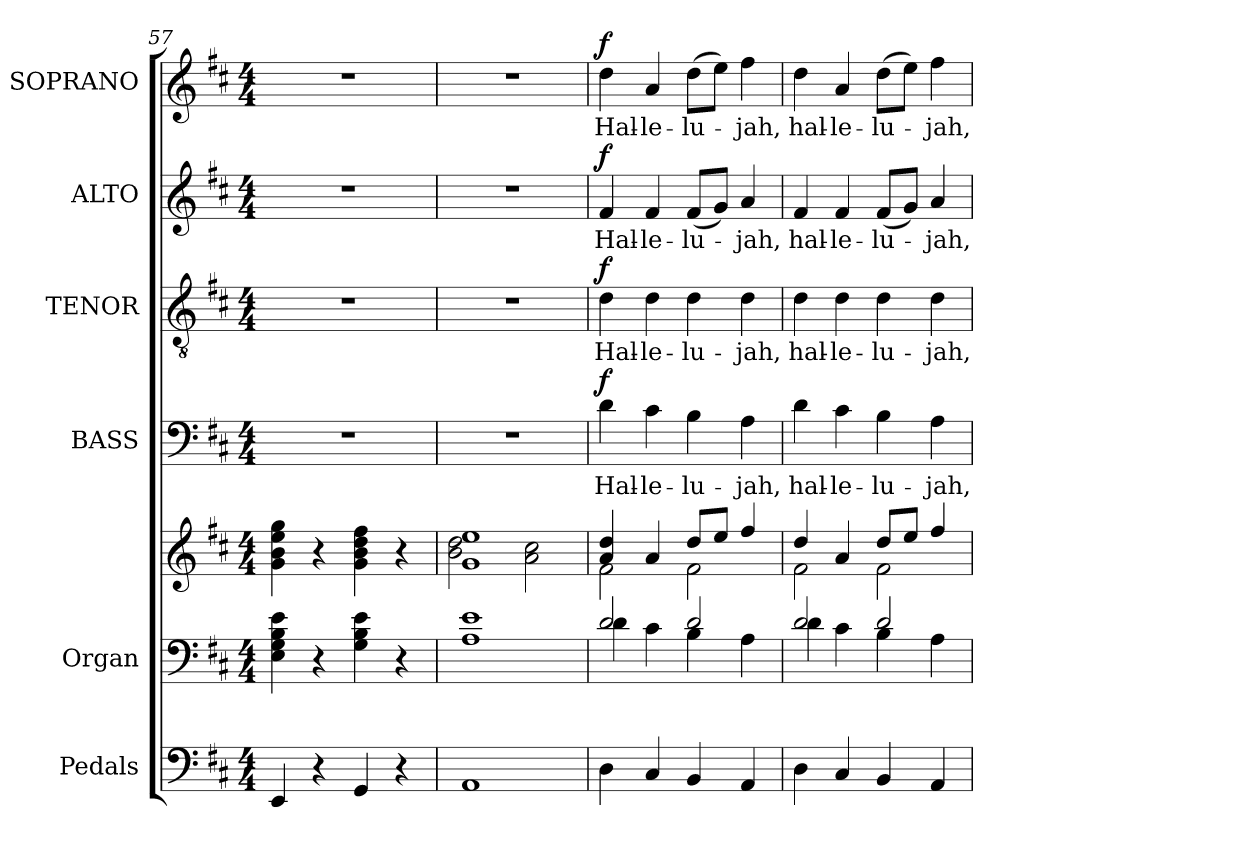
**kern	**kern	**kern	**kern	**text	**dynam	**kern	**text	**dynam	**kern	**text	**dynam	**kern	**text	**dynam
*part6	*part5	*part5	*part4	*part4	*part4	*part3	*part3	*part3	*part2	*part2	*part2	*part1	*part1	*part1
*staff7	*staff6	*staff5	*staff4	*staff4	*staff4	*staff3	*staff3	*staff3	*staff2	*staff2	*staff2	*staff1	*staff1	*staff1
*I"Pedals	*I"Organ	*	*I"BASS	*	*	*I"TENOR	*	*	*I"ALTO	*	*	*I"SOPRANO	*	*
*I'Ped.	*I'Org.	*	*I'B.	*	*	*I'T.	*	*	*I'A.	*	*	*I'S.	*	*
*clefF4	*clefF4	*clefG2	*clefF4	*	*	*clefGv2	*	*	*clefG2	*	*	*clefG2	*	*
*	*	*	*	*	*	*ITrd7c12	*	*	*	*	*	*	*	*
*k[f#c#]	*k[f#c#]	*k[f#c#]	*k[f#c#]	*	*	*k[f#c#]	*	*	*k[f#c#]	*	*	*k[f#c#]	*	*
*D:	*D:	*D:	*D:	*	*	*D:	*	*	*D:	*	*	*D:	*	*
*M4/4	*M4/4	*M4/4	*M4/4	*	*	*M4/4	*	*	*M4/4	*	*	*M4/4	*	*
=57	=57	=57	=57	=57	=57	=57	=57	=57	=57	=57	=57	=57	=57	=57
4EEi/	4Ei\ 4Gi 4Bi 4ei	4gi\ 4bi 4eei 4ggi	1r	.	.	1r	.	.	1r	.	.	1r	.	.
4r	4r	4r	.	.	.	.	.	.	.	.	.	.	.	.
4GGi/	4Gi\ 4Bi 4ei	4gi\ 4bi 4ddi 4ff#i	.	.	.	.	.	.	.	.	.	.	.	.
4r	4r	4r	.	.	.	.	.	.	.	.	.	.	.	.
=58	=58	=58	=58	=58	=58	=58	=58	=58	=58	=58	=58	=58	=58	=58
*	*	*^	*	*	*	*	*	*	*	*	*	*	*	*
1AAi	1Ai 1ei	1gi 1eei	2bi\ 2ddi	1r	.	.	1r	.	.	1r	.	.	1r	.	.
.	.	.	2ai\ 2cc#i	.	.	.	.	.	.	.	.	.	.	.	.
=59	=59	=59	=59	=59	=59	=59	=59	=59	=59	=59	=59	=59	=59	=59	=59
*	*^	*	*	*	*	*	*	*	*	*	*	*	*	*	*
!	!	!	!	!	!	!LO:LY:b:color=#000000	!	!	!	!	!	!	!	!	!	!
!	!	!	!	!	!	!	!	!	!LO:LY:b:color=#000000	!	!	!	!	!	!	!
!	!	!	!	!	!	!	!	!	!	!	!	!LO:LY:b:color=#000000	!	!	!	!
!	!	!	!	!	!	!	!	!	!	!	!	!	!	!	!LO:LY:b:color=#000000	!
4Di\	2di/	4di\	4ai/ 4ddi	2f#i\	4di\	Hal-	f	4Di\	Hal-	f	4f#i/	Hal-	f	4ddi\	Hal-	f
!	!	!	!	!	!	!LO:LY:b:color=#000000	!	!	!	!	!	!	!	!	!	!
!	!	!	!	!	!	!	!	!	!LO:LY:b:color=#000000	!	!	!	!	!	!	!
!	!	!	!	!	!	!	!	!	!	!	!	!LO:LY:b:color=#000000	!	!	!	!
!	!	!	!	!	!	!	!	!	!	!	!	!	!	!	!LO:LY:b:color=#000000	!
4C#i/	.	4c#i\	4ai/	.	4c#i\	-le-	.	4Di\	-le-	.	4f#i/	-le-	.	4ai/	-le-	.
!	!	!	!	!	!	!LO:LY:b:color=#000000	!	!	!	!	!	!	!	!	!	!
!	!	!	!	!	!	!	!	!	!LO:LY:b:color=#000000	!	!	!	!	!	!	!
!	!	!	!	!	!	!	!	!	!	!	!	!LO:LY:b:color=#000000	!	!	!	!
!	!	!	!	!	!	!	!	!	!	!	!	!	!	!	!LO:LY:b:color=#000000	!
4BBi/	2di/	4Bi\	8ddi/L	2f#i\	4Bi\	-lu-	.	4Di\	-lu-	.	(8f#i/L	-lu-	.	(8ddi\L	-lu-	.
.	.	.	8eei/J	.	.	.	.	.	.	.	8gi/J)	.	.	8eei\J)	.	.
!	!	!	!	!	!	!LO:LY:b:color=#000000	!	!	!	!	!	!	!	!	!	!
!	!	!	!	!	!	!	!	!	!LO:LY:b:color=#000000	!	!	!	!	!	!	!
!	!	!	!	!	!	!	!	!	!	!	!	!LO:LY:b:color=#000000	!	!	!	!
!	!	!	!	!	!	!	!	!	!	!	!	!	!	!	!LO:LY:b:color=#000000	!
4AAi/	.	4Ai\	4ff#i/	.	4Ai\	-jah,	.	4Di\	-jah,	.	4ai/	-jah,	.	4ff#i\	-jah,	.
!!LO:PB:g=z
=60	=60	=60	=60	=60	=60	=60	=60	=60	=60	=60	=60	=60	=60	=60	=60	=60
!	!	!	!	!	!	!LO:LY:b:color=#000000	!	!	!	!	!	!	!	!	!	!
!	!	!	!	!	!	!	!	!	!LO:LY:b:color=#000000	!	!	!	!	!	!	!
!	!	!	!	!	!	!	!	!	!	!	!	!LO:LY:b:color=#000000	!	!	!	!
!	!	!	!	!	!	!	!	!	!	!	!	!	!	!	!LO:LY:b:color=#000000	!
4Di\	2di/	4di\	4ddi/	2f#i\	4di\	hal-	.	4Di\	hal-	.	4f#i/	hal-	.	4ddi\	hal-	.
!	!	!	!	!	!	!LO:LY:b:color=#000000	!	!	!	!	!	!	!	!	!	!
!	!	!	!	!	!	!	!	!	!LO:LY:b:color=#000000	!	!	!	!	!	!	!
!	!	!	!	!	!	!	!	!	!	!	!	!LO:LY:b:color=#000000	!	!	!	!
!	!	!	!	!	!	!	!	!	!	!	!	!	!	!	!LO:LY:b:color=#000000	!
4C#i/	.	4c#i\	4ai/	.	4c#i\	-le-	.	4Di\	-le-	.	4f#i/	-le-	.	4ai/	-le-	.
!	!	!	!	!	!	!LO:LY:b:color=#000000	!	!	!	!	!	!	!	!	!	!
!	!	!	!	!	!	!	!	!	!LO:LY:b:color=#000000	!	!	!	!	!	!	!
!	!	!	!	!	!	!	!	!	!	!	!	!LO:LY:b:color=#000000	!	!	!	!
!	!	!	!	!	!	!	!	!	!	!	!	!	!	!	!LO:LY:b:color=#000000	!
4BBi/	2di/	4Bi\	8ddi/L	2f#i\	4Bi\	-lu-	.	4Di\	-lu-	.	(8f#i/L	-lu-	.	(8ddi\L	-lu-	.
.	.	.	8eei/J	.	.	.	.	.	.	.	8gi/J)	.	.	8eei\J)	.	.
!	!	!	!	!	!	!LO:LY:b:color=#000000	!	!	!	!	!	!	!	!	!	!
!	!	!	!	!	!	!	!	!	!LO:LY:b:color=#000000	!	!	!	!	!	!	!
!	!	!	!	!	!	!	!	!	!	!	!	!LO:LY:b:color=#000000	!	!	!	!
!	!	!	!	!	!	!	!	!	!	!	!	!	!	!	!LO:LY:b:color=#000000	!
4AAi/	.	4Ai\	4ff#i/	.	4Ai\	-jah,	.	4Di\	-jah,	.	4ai/	-jah,	.	4ff#i\	-jah,	.
*	*v	*v	*	*	*	*	*	*	*	*	*	*	*	*	*	*
*	*	*v	*v	*	*	*	*	*	*	*	*	*	*	*	*
=	=	=	=	=	=	=	=	=	=	=	=	=	=	=
*-	*-	*-	*-	*-	*-	*-	*-	*-	*-	*-	*-	*-	*-	*-
